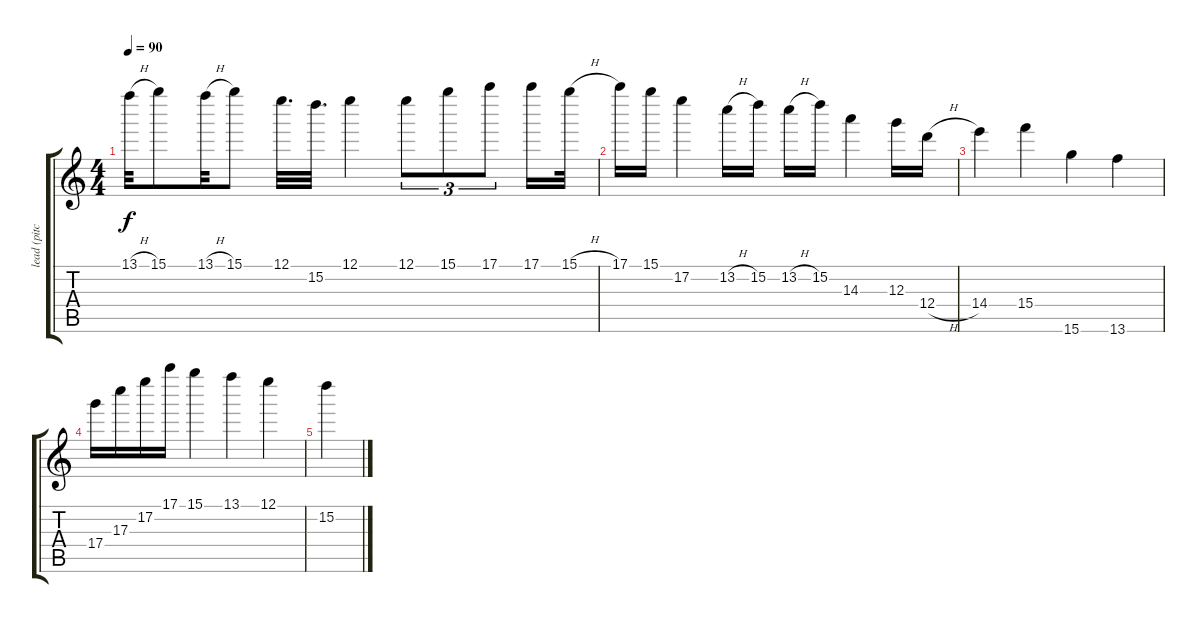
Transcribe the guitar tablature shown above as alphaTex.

\track ("lead (pitch shifted)" "lead (pitc") {instrument acousticguitarsteel}
\staff {score tabs}
\tuning (E5 B4 G4 D4 A3 E3) {hide}
\ts (4 4)
\tempo 90
\clef g2
\ks c
13.1{h}.32{dy f} 15.1.8 13.1{h}.32 15.1.8 12.1.32{d} 15.2.32{d} 12.1.4 12.1.8{tu (3 2)} 15.1.8{tu (3 2)} 17.1.8{tu (3 2)} 17.1.16 15.1{h}.32 |
17.1.16 15.1.16 17.2.4 13.2{h}.16 15.2.16 13.2{h}.16 15.2.16 14.3.4 12.3.16 12.4{h}.16 |
14.4.4 15.4.4 15.6.4 13.6.4 |
17.4.16 17.3.16 17.2.16 17.1.16 15.1.4 13.1.4 12.1.4 |
15.2.4
